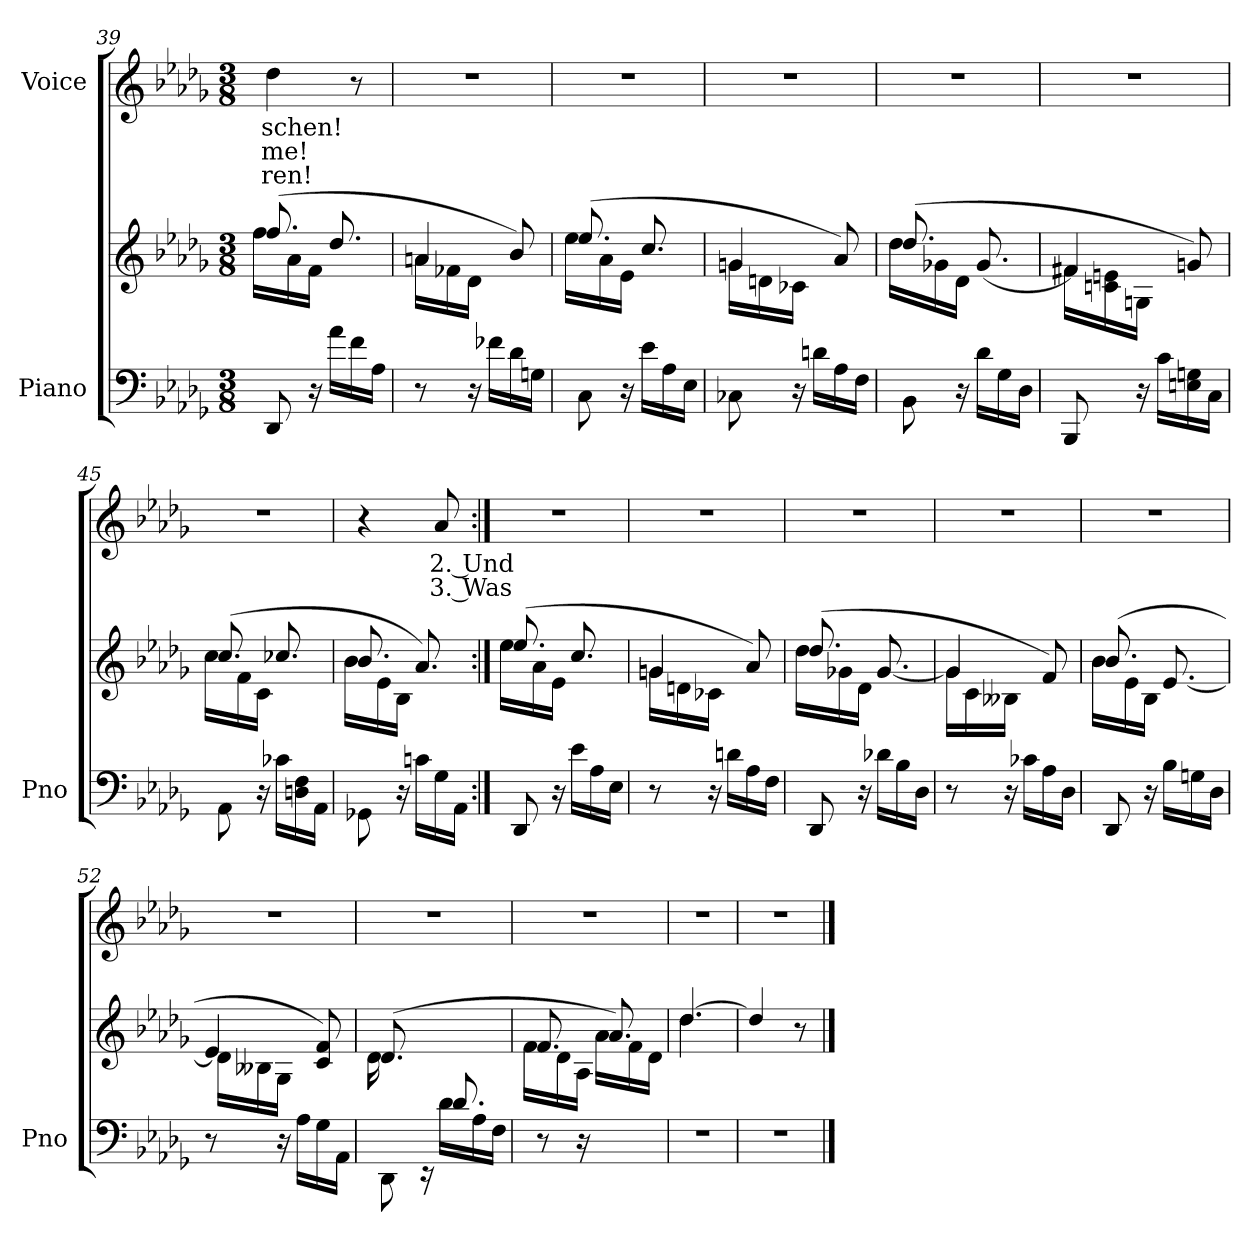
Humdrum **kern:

**kern	**kern	**kern	**text	**text	**text
*part2	*part2	*part1	*part1	*part1	*part1
*staff3	*staff2	*staff1	*staff1	*staff1	*staff1
*I"Piano	*	*I"Voice	*	*	*
*I'Pno	*	*	*	*	*
*clefF4	*clefG2	*clefG2	*	*	*
*k[b-e-a-d-g-]	*k[b-e-a-d-g-]	*k[b-e-a-d-g-]	*	*	*
*M3/8	*M3/8	*M3/8	*	*	*
=39	=39	=39	=39	=39	=39
*^	*^	*	*	*	*
!	!	!	!	!	!LO:LY:b	!LO:LY:b	!LO:LY:b
8.ryy	8DD-/	(8.ff/	16ff\LL	4dd-\	-schen!	-me!	-ren!
.	.	.	16a-\	.	.	.	.
.	16r	.	16f\JJ	.	.	.	.
16a-\LL	16ryy	8.dd-/	8.ryy	.	.	.	.
16f\	8ryy	.	.	8r	.	.	.
16A-\JJ	.	.	.	.	.	.	.
=40	=40	=40	=40	=40	=40	=40	=40
8.ryy	8r	4an/	16a\LL	4.r	.	.	.
.	.	.	16f-X\	.	.	.	.
.	16r	.	16d-\JJ	.	.	.	.
16f-X\LL	16ryy	.	8.ryy	.	.	.	.
16d-\	8ryy	8b-/)	.	.	.	.	.
16Gn\JJ	.	.	.	.	.	.	.
!!LO:LB:g=z
=41	=41	=41	=41	=41	=41	=41	=41
*	*	*	*	*MM58	*	*	*
8.ryy	8C\	(8.ee-/	16ee-\LL	4.r	.	.	.
.	.	.	16a-\	.	.	.	.
.	16r	.	16e-\JJ	.	.	.	.
16e-\LL	16ryy	8.cc/	8.ryy	.	.	.	.
16A-\	8ryy	.	.	.	.	.	.
16E-\JJ	.	.	.	.	.	.	.
=42	=42	=42	=42	=42	=42	=42	=42
*	*	*	*	*MM59	*	*	*
8.ryy	8C-X\	4gn/	16g\LL	4.r	.	.	.
.	.	.	16dn\	.	.	.	.
.	16r	.	16c-X\JJ	.	.	.	.
16dn\LL	16ryy	.	8.ryy	.	.	.	.
16A-\	8ryy	8a-/)	.	.	.	.	.
16F\JJ	.	.	.	.	.	.	.
=43	=43	=43	=43	=43	=43	=43	=43
*	*	*	*	*MM60	*	*	*
8.ryy	8BB-\	(8.dd-/	16dd-\LL	4.r	.	.	.
.	.	.	16g-X\	.	.	.	.
.	16r	.	16d-\JJ	.	.	.	.
16d-\LL	16ryy	[8.g-/	8.ryy	.	.	.	.
16G-\	8ryy	.	.	.	.	.	.
16D-\JJ	.	.	.	.	.	.	.
=44	=44	=44	=44	=44	=44	=44	=44
*	*	*	*	*MM61	*	*	*
8.ryy	8BBB-/	4f#X/]	16f#X\LL	4.r	.	.	.
.	.	.	16cn\ 16en\	.	.	.	.
.	16r	.	16Gn\JJ	.	.	.	.
16c\LL	16ryy	.	8.ryy	.	.	.	.
16En\ 16Gn\	8ryy	8gn/)	.	.	.	.	.
16C\JJ	.	.	.	.	.	.	.
=45	=45	=45	=45	=45	=45	=45	=45
8.ryy	8AA-\	(8.cc/	16cc\LL	4.r	.	.	.
.	.	.	16f\	.	.	.	.
.	16r	.	16c\JJ	.	.	.	.
16c-X\LL	16ryy	8.cc-X/	8.ryy	.	.	.	.
16Dn\ 16F\	8ryy	.	.	.	.	.	.
16AA-\JJ	.	.	.	.	.	.	.
=46	=46	=46	=46	=46	=46	=46	=46
8.ryy	8GG-X\	8.b-/	16b-\LL	4r	.	.	.
.	.	.	16e-\	.	.	.	.
.	16r	.	16B-\JJ	.	.	.	.
16cn\LL	16ryy	8.a-/)	8.ryy	.	.	.	.
!	!	!	!	!	!LO:LY:b	!LO:LY:b	!
16G-\	8ryy	.	.	8a-/	2. Und	3. Was	.
16AA-\JJ	.	.	.	.	.	.	.
=47:|!	=47:|!	=47:|!	=47:|!	=47:|!	=47:|!	=47:|!	=47:|!
8.ryy	8DD-/	(8.ee-/	16ee-\LL	4.r	.	.	.
.	.	.	16a-\	.	.	.	.
.	16r	.	16e-\JJ	.	.	.	.
16e-\LL	16ryy	8.cc/	8.ryy	.	.	.	.
16A-\	8ryy	.	.	.	.	.	.
16E-\JJ	.	.	.	.	.	.	.
!!LO:LB:g=z
=48	=48	=48	=48	=48	=48	=48	=48
8.ryy	8r	4gn/	16gn\LL	4.r	.	.	.
.	.	.	16dn\	.	.	.	.
.	16r	.	16c-X\JJ	.	.	.	.
16dn\LL	16ryy	.	8.ryy	.	.	.	.
16A-\	8ryy	8a-/)	.	.	.	.	.
16F\JJ	.	.	.	.	.	.	.
=49	=49	=49	=49	=49	=49	=49	=49
*	*	*	*	*MM56	*	*	*
8.ryy	8DD-/	(8.dd-/	16dd-\LL	4.r	.	.	.
.	.	.	16g-X\	.	.	.	.
.	16r	.	16d-\JJ	.	.	.	.
16d-X\LL	16ryy	[8.g-/	8.ryy	.	.	.	.
16B-\	8ryy	.	.	.	.	.	.
16D-\JJ	.	.	.	.	.	.	.
=50	=50	=50	=50	=50	=50	=50	=50
*	*	*	*	*MM55	*	*	*
8.ryy	8r	4g-/]	16g-\LL	4.r	.	.	.
.	.	.	16c\	.	.	.	.
.	16r	.	16B--X\JJ	.	.	.	.
16c-X\LL	16ryy	.	8.ryy	.	.	.	.
16A-\	8ryy	8f/)	.	.	.	.	.
16D-\JJ	.	.	.	.	.	.	.
=51	=51	=51	=51	=51	=51	=51	=51
*	*	*	*	*MM54	*	*	*
8.ryy	8DD-/	(8.b-/	16b-\LL	4.r	.	.	.
.	.	.	16e-\	.	.	.	.
.	16r	.	16B-\JJ	.	.	.	.
16B-\LL	16ryy	[8.e-/	8.ryy	.	.	.	.
16Gn\	8ryy	.	.	.	.	.	.
16D-\JJ	.	.	.	.	.	.	.
=52	=52	=52	=52	=52	=52	=52	=52
8.ryy	8r	4e-/]	16d-\LL	4.r	.	.	.
.	.	.	16B--X\	.	.	.	.
.	16r	.	16G-\JJ	.	.	.	.
16A-\LL	16ryy	.	8.ryy	.	.	.	.
16G-\	8ryy	8c/ 8f/)	.	.	.	.	.
16AA-\JJ	.	.	.	.	.	.	.
*v	*v	*	*	*	*	*	*
=53	=53	=53	=53	=53	=53	=53
*	*	*	*MM53	*	*	*
*^	*	*	*	*	*	*
*	*^	*	*	*	*	*	*
8.ryy	16ryy	8DD-\	(8.d-/	16d-\LL	4.r	.	.	.
.	16A-/	.	.	8.ryy	.	.	.	.
.	16F/JJ	16rEE	.	.	.	.	.	.
8.d-/	16d-\LL	16ryy	8.ryy	.	.	.	.	.
.	16A-\	8ryy	.	8ryy	.	.	.	.
.	16F\JJ	.	.	.	.	.	.	.
*v	*v	*v	*	*	*	*	*	*
=54	=54	=54	=54	=54	=54	=54
*	*	*	*MM52	*	*	*
8r	8.f/	16f\LL	4.r	.	.	.
.	.	16d-\	.	.	.	.
16r	.	16A-\JJ	.	.	.	.
16ryy	8.a-/)	16a-\LL	.	.	.	.
8ryy	.	16f\	.	.	.	.
.	.	16d-\JJ	.	.	.	.
=55	=55	=55	=55	=55	=55	=55
4.r	[4.dd-/	4.dd-\	4.r	.	.	.
*	*v	*v	*	*	*	*
=56	=56	=56	=56	=56	=56
4.r	4dd-/]	4.r	.	.	.
.	8r	.	.	.	.
==	==	==	==	==	==
*-	*-	*-	*-	*-	*-
